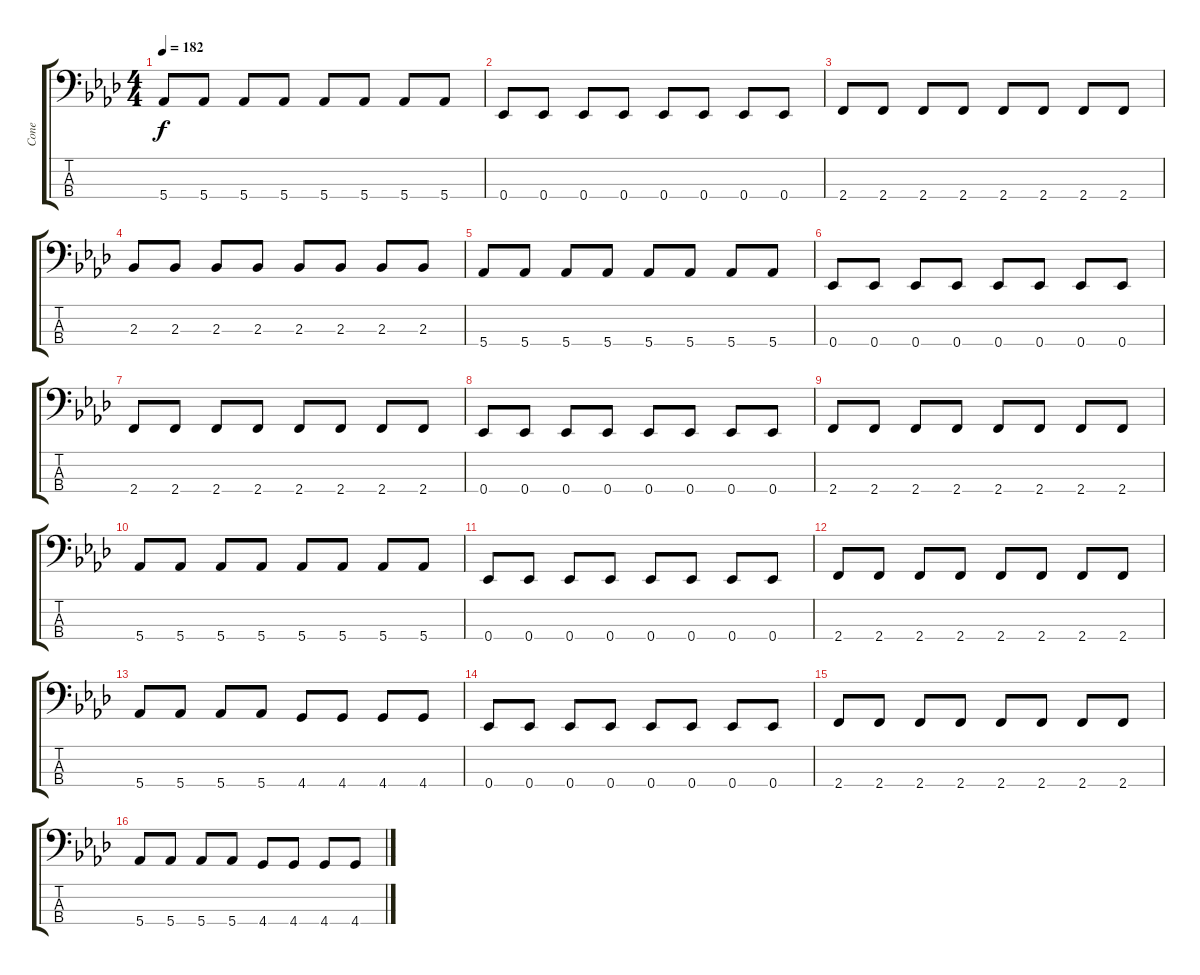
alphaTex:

\track ("Cone" "Cone") {instrument electricbasspick}
\staff {score tabs}
\tuning (Gb2 Db2 Ab1 Eb1) {hide}
\ts (4 4)
\tempo 182
\clef f4
\ks ab
5.4.8{dy f} 5.4.8 5.4.8 5.4.8 5.4.8 5.4.8 5.4.8 5.4.8 |
0.4.8 0.4.8 0.4.8 0.4.8 0.4.8 0.4.8 0.4.8 0.4.8 |
2.4.8 2.4.8 2.4.8 2.4.8 2.4.8 2.4.8 2.4.8 2.4.8 |
2.3.8 2.3.8 2.3.8 2.3.8 2.3.8 2.3.8 2.3.8 2.3.8 |
5.4.8 5.4.8 5.4.8 5.4.8 5.4.8 5.4.8 5.4.8 5.4.8 |
0.4.8 0.4.8 0.4.8 0.4.8 0.4.8 0.4.8 0.4.8 0.4.8 |
2.4.8 2.4.8 2.4.8 2.4.8 2.4.8 2.4.8 2.4.8 2.4.8 |
0.4.8 0.4.8 0.4.8 0.4.8 0.4.8 0.4.8 0.4.8 0.4.8 |
2.4.8 2.4.8 2.4.8 2.4.8 2.4.8 2.4.8 2.4.8 2.4.8 |
5.4.8 5.4.8 5.4.8 5.4.8 5.4.8 5.4.8 5.4.8 5.4.8 |
0.4.8 0.4.8 0.4.8 0.4.8 0.4.8 0.4.8 0.4.8 0.4.8 |
2.4.8 2.4.8 2.4.8 2.4.8 2.4.8 2.4.8 2.4.8 2.4.8 |
5.4.8 5.4.8 5.4.8 5.4.8 4.4.8 4.4.8 4.4.8 4.4.8 |
0.4.8 0.4.8 0.4.8 0.4.8 0.4.8 0.4.8 0.4.8 0.4.8 |
2.4.8 2.4.8 2.4.8 2.4.8 2.4.8 2.4.8 2.4.8 2.4.8 |
5.4.8 5.4.8 5.4.8 5.4.8 4.4.8 4.4.8 4.4.8 4.4.8
